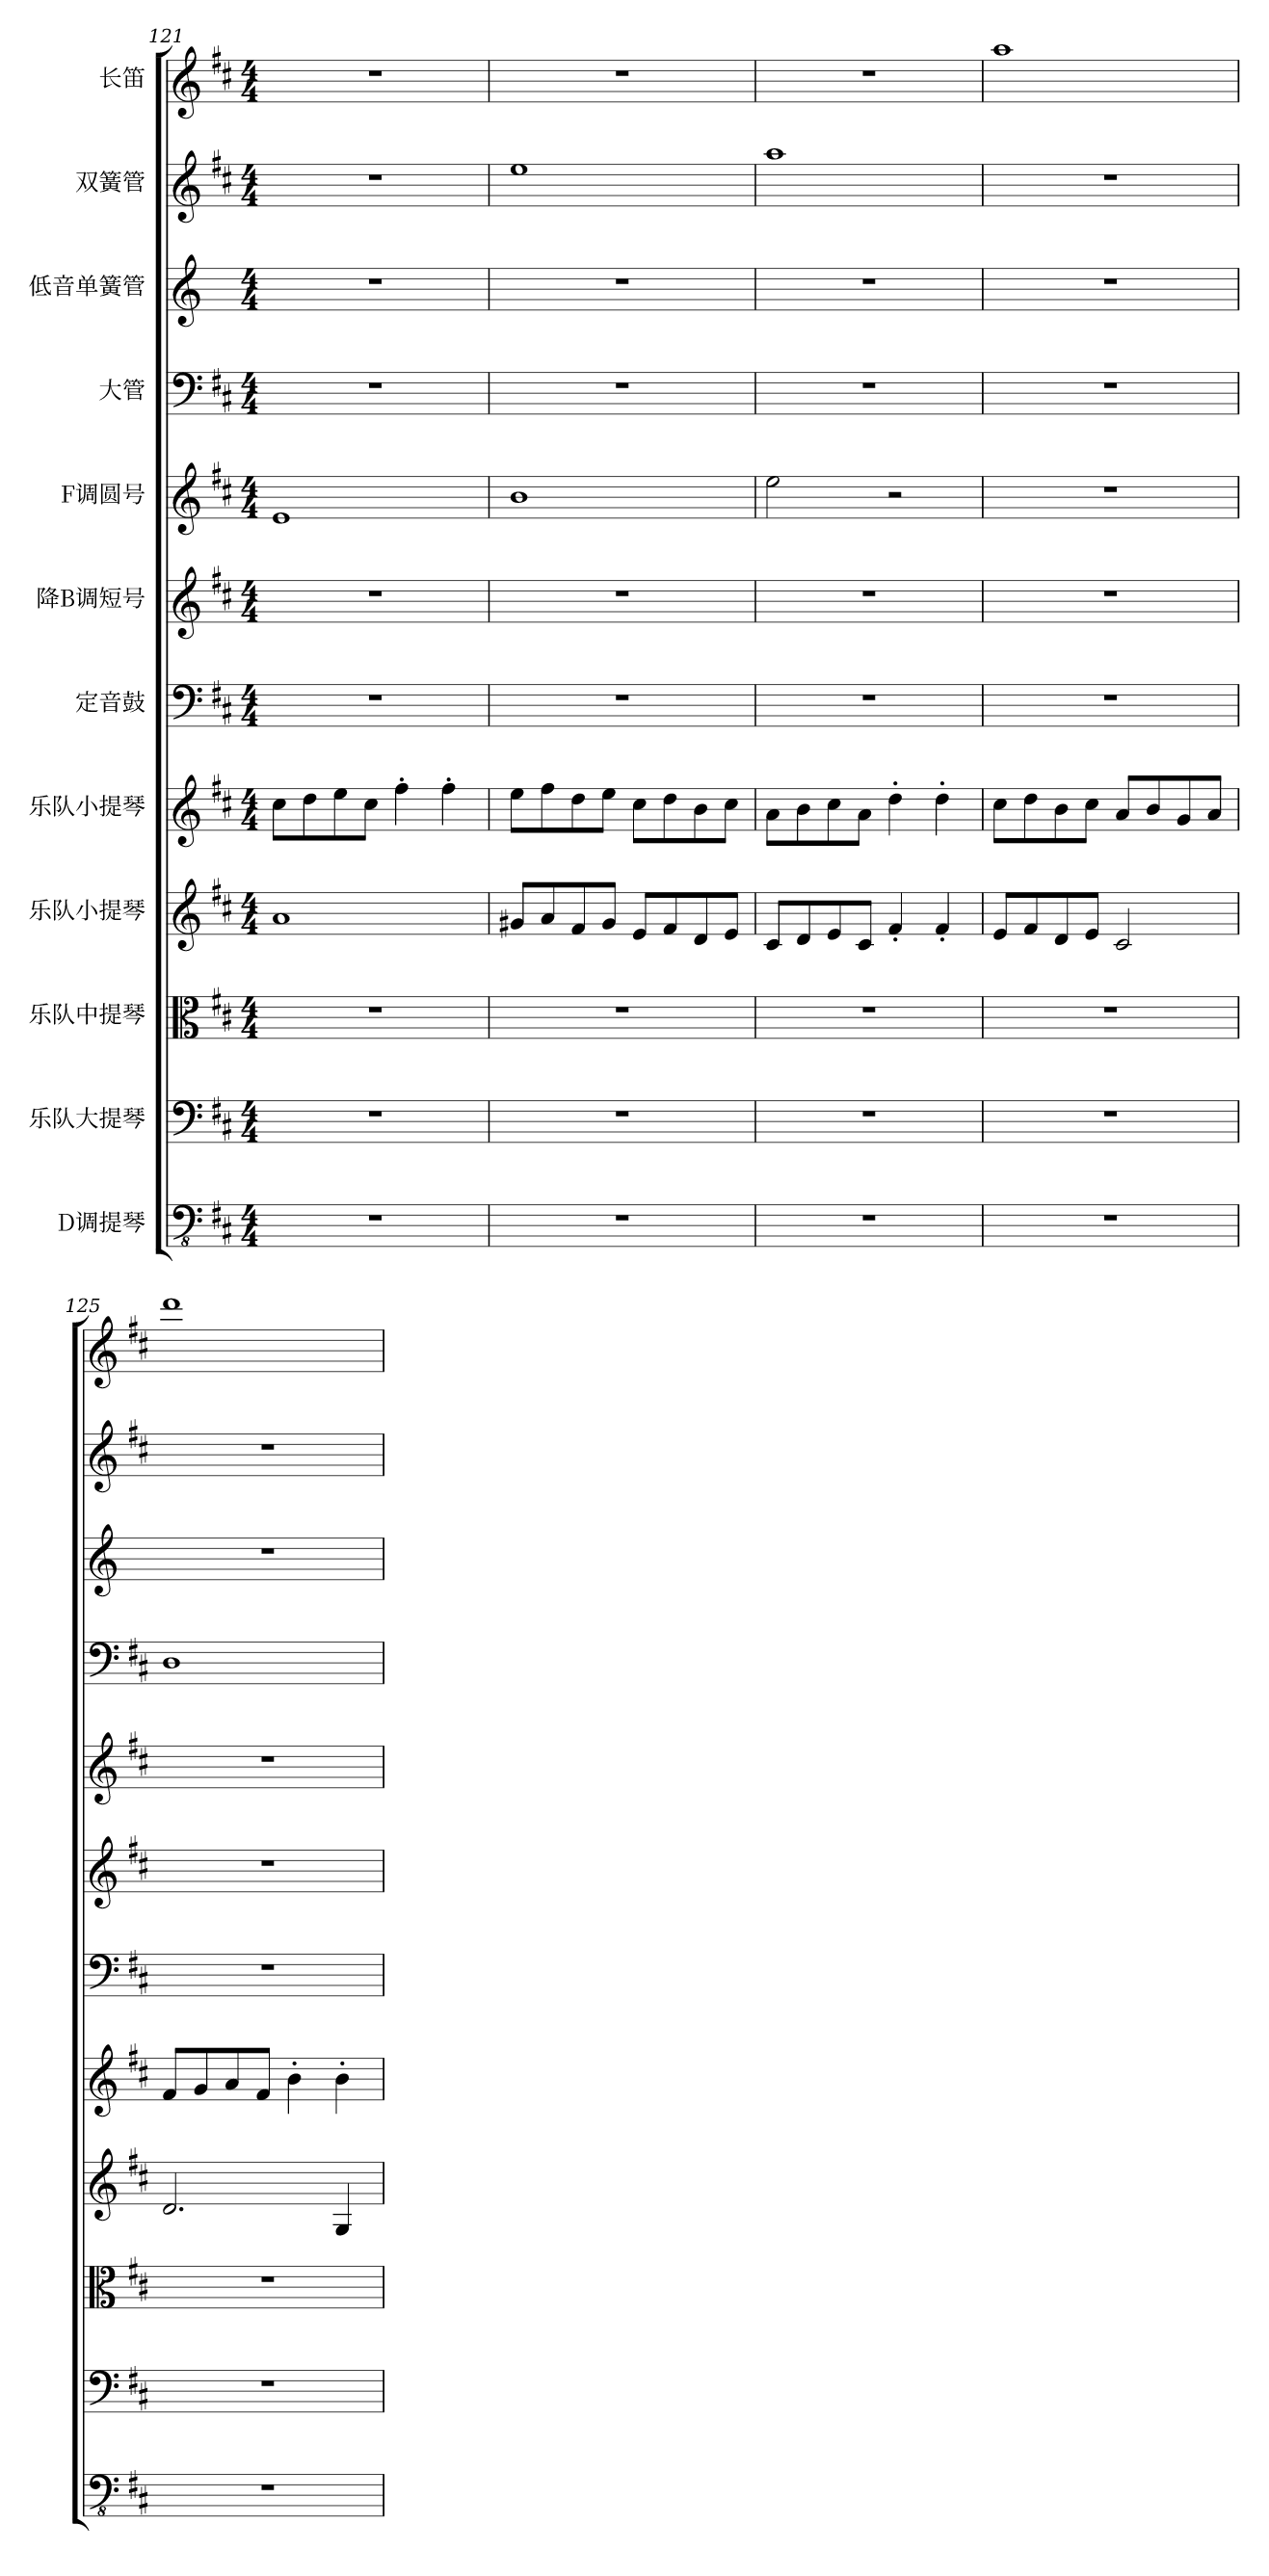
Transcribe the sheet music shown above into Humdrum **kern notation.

**kern	**kern	**kern	**kern	**kern	**kern	**kern	**kern	**kern	**kern	**kern	**kern
*part12	*part11	*part10	*part9	*part8	*part7	*part6	*part5	*part4	*part3	*part2	*part1
*staff12	*staff11	*staff10	*staff9	*staff8	*staff7	*staff6	*staff5	*staff4	*staff3	*staff2	*staff1
*I"D调提琴	*I"乐队大提琴	*I"乐队中提琴	*I"乐队小提琴	*I"乐队小提琴	*I"定音鼓	*I"降B调短号	*I"F调圆号	*I"大管	*I"低音单簧管	*I"双簧管	*I"长笛
*clefFv4	*clefF4	*clefC3	*clefG2	*clefG2	*clefF4	*clefG2	*clefG2	*clefF4	*clefG2	*clefG2	*clefG2
*ITrd7c12	*	*	*	*	*	*ITrd1c2	*ITrd4c7	*	*ITrd8c14	*	*
*k[f#c#]	*k[f#c#]	*k[f#c#]	*k[f#c#]	*k[f#c#]	*k[f#c#]	*k[]	*k[f#]	*k[f#c#]	*k[]	*k[f#c#]	*k[f#c#]
*M4/4	*M4/4	*M4/4	*M4/4	*M4/4	*M4/4	*M4/4	*M4/4	*M4/4	*M4/4	*M4/4	*M4/4
=121	=121	=121	=121	=121	=121	=121	=121	=121	=121	=121	=121
1r	1r	1r	1a	8cc#\L	1r	1r	1A	1r	1r	1r	1r
.	.	.	.	8dd\	.	.	.	.	.	.	.
.	.	.	.	8ee\	.	.	.	.	.	.	.
.	.	.	.	8cc#\J	.	.	.	.	.	.	.
.	.	.	.	4ff#'\	.	.	.	.	.	.	.
.	.	.	.	4ff#'\	.	.	.	.	.	.	.
=122	=122	=122	=122	=122	=122	=122	=122	=122	=122	=122	=122
1r	1r	1r	8g#X/L	8ee\L	1r	1r	1e	1r	1r	1ee	1r
.	.	.	8a/	8ff#\	.	.	.	.	.	.	.
.	.	.	8f#/	8dd\	.	.	.	.	.	.	.
.	.	.	8g#/J	8ee\J	.	.	.	.	.	.	.
.	.	.	8e/L	8cc#\L	.	.	.	.	.	.	.
.	.	.	8f#/	8dd\	.	.	.	.	.	.	.
.	.	.	8d/	8b\	.	.	.	.	.	.	.
.	.	.	8e/J	8cc#\J	.	.	.	.	.	.	.
=123	=123	=123	=123	=123	=123	=123	=123	=123	=123	=123	=123
1r	1r	1r	8c#/L	8a\L	1r	1r	2a\	1r	1r	1aa	1r
.	.	.	8d/	8b\	.	.	.	.	.	.	.
.	.	.	8e/	8cc#\	.	.	.	.	.	.	.
.	.	.	8c#/J	8a\J	.	.	.	.	.	.	.
.	.	.	4f#'/	4dd'\	.	.	2r	.	.	.	.
.	.	.	4f#'/	4dd'\	.	.	.	.	.	.	.
!!LO:PB:g=z
=124	=124	=124	=124	=124	=124	=124	=124	=124	=124	=124	=124
1r	1r	1r	8e/L	8cc#\L	1r	1r	1r	1r	1r	1r	1aa
.	.	.	8f#/	8dd\	.	.	.	.	.	.	.
.	.	.	8d/	8b\	.	.	.	.	.	.	.
.	.	.	8e/J	8cc#\J	.	.	.	.	.	.	.
.	.	.	2c#/	8a/L	.	.	.	.	.	.	.
.	.	.	.	8b/	.	.	.	.	.	.	.
.	.	.	.	8g/	.	.	.	.	.	.	.
.	.	.	.	8a/J	.	.	.	.	.	.	.
=125	=125	=125	=125	=125	=125	=125	=125	=125	=125	=125	=125
1r	1r	1r	2.d/	8f#/L	1r	1r	1r	1D	1r	1r	1ddd
.	.	.	.	8g/	.	.	.	.	.	.	.
.	.	.	.	8a/	.	.	.	.	.	.	.
.	.	.	.	8f#/J	.	.	.	.	.	.	.
.	.	.	.	4b'\	.	.	.	.	.	.	.
.	.	.	4G/	4b'\	.	.	.	.	.	.	.
=	=	=	=	=	=	=	=	=	=	=	=
*-	*-	*-	*-	*-	*-	*-	*-	*-	*-	*-	*-
